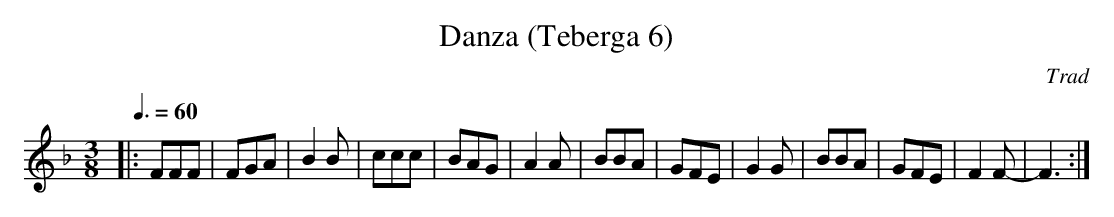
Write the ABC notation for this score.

X:1
T:Danza (Teberga 6)
C:Trad
M:3/8
L:1/8
Q:3/8=60
K:F
|: FFF|FGA|B2 B|ccc|BAG|A2 A|BBA|GFE|G2 G|BBA|GFE|F2 F-|F3 :|
